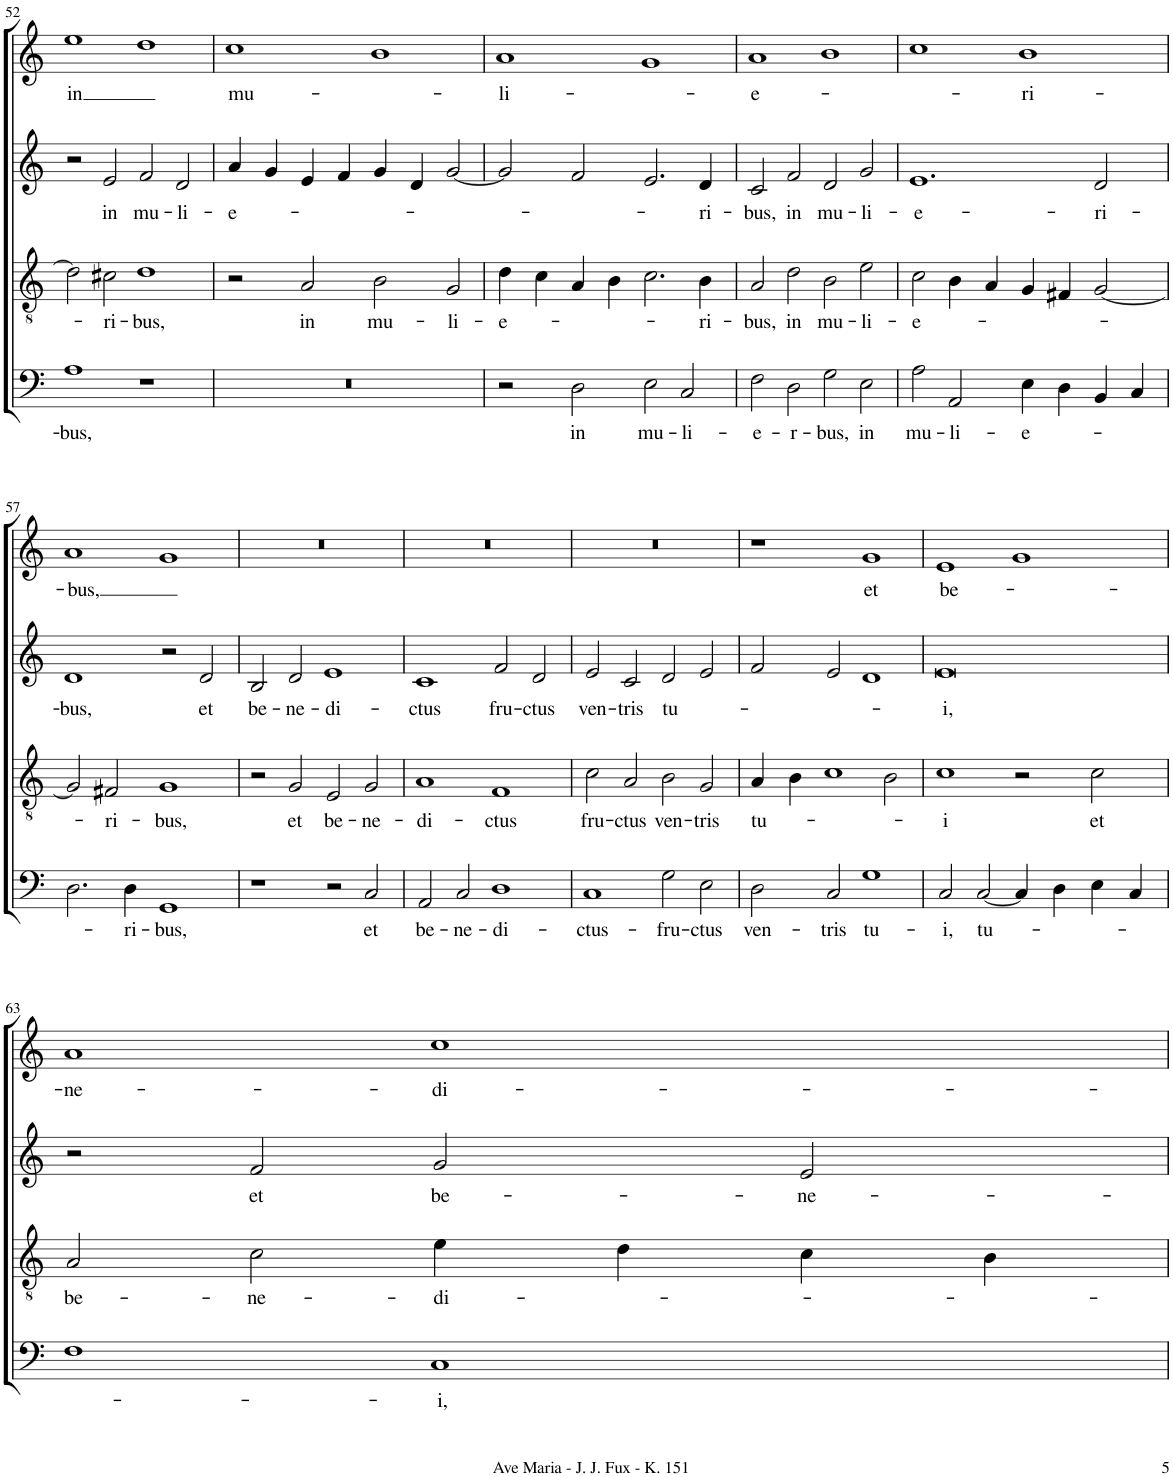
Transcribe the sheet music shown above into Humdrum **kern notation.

**kern	**text	**kern	**text	**kern	**text	**kern	**text
*part4	*part4	*part3	*part3	*part2	*part2	*part1	*part1
*staff4	*staff4	*staff3	*staff3	*staff2	*staff2	*staff1	*staff1
*I"Bass	*	*I"Tenor	*	*I"Alto	*	*I"Soprano	*
!!LO:PB:g=z
*clefF4	*	*clefGv2	*	*clefG2	*	*clefG2	*
*k[]	*	*k[]	*	*k[]	*	*k[]	*
*M2/1	*	*M2/1	*	*M2/1	*	*M2/1	*
*met(c|)	*	*met(c|)	*	*met(c|)	*	*met(c|)	*
=52	=52	=52	=52	=52	=52	=52	=52
!	!LO:LY:b	!	!	!	!	!	!LO:LY:b
1A	-bus,	2d\]	.	2r	.	1ee	in
!	!	!	!LO:LY:b	!	!LO:LY:b	!	!
.	.	2c#X\	-ri-	2e/	in	.	.
!	!	!	!LO:LY:b	!	!LO:LY:b	!	!
1r	.	1d	-bus,	2f/	mu-	1dd	.
!	!	!	!	!	!LO:LY:b	!	!
.	.	.	.	2d/	-li-	.	.
=53	=53	=53	=53	=53	=53	=53	=53
!	!	!	!	!	!LO:LY:b	!	!LO:LY:b
0r	.	2r	.	4a/	-e-	1cc	mu-
.	.	.	.	4g/	.	.	.
!	!	!	!LO:LY:b	!	!	!	!
.	.	2A/	in	4e/	.	.	.
.	.	.	.	4f/	.	.	.
!	!	!	!LO:LY:b	!	!	!	!
.	.	2B\	mu-	4g/	.	1b	.
.	.	.	.	4d/	.	.	.
!	!	!	!LO:LY:b	!	!	!	!
.	.	2G/	-li-	[2g/	.	.	.
=54	=54	=54	=54	=54	=54	=54	=54
!	!	!	!LO:LY:b	!	!	!	!LO:LY:b
2r	.	4d\	-e-	2g/]	.	1a	-li-
.	.	4c\	.	.	.	.	.
!	!LO:LY:b	!	!	!	!	!	!
2D\	in	4A/	.	2f/	.	.	.
.	.	4B\	.	.	.	.	.
!	!LO:LY:b	!	!	!	!	!	!
2E\	mu-	2.c\	.	2.e/	.	1g	.
!	!LO:LY:b	!	!	!	!	!	!
2C/	-li-	.	.	.	.	.	.
!	!	!	!LO:LY:b	!	!LO:LY:b	!	!
.	.	4B\	-ri-	4d/	-ri-	.	.
=55	=55	=55	=55	=55	=55	=55	=55
!	!LO:LY:b	!	!LO:LY:b	!	!LO:LY:b	!	!LO:LY:b
2F\	-e-	2A/	-bus,	2c/	-bus,	1a	-e-
!	!LO:LY:b	!	!LO:LY:b	!	!LO:LY:b	!	!
2D\	-r-	2d\	in	2f/	in	.	.
!	!LO:LY:b	!	!LO:LY:b	!	!LO:LY:b	!	!
2G\	-bus,	2B\	mu-	2d/	mu-	1b	.
!	!LO:LY:b	!	!LO:LY:b	!	!LO:LY:b	!	!
2E\	in	2e\	-li-	2g/	-li-	.	.
=56	=56	=56	=56	=56	=56	=56	=56
!	!LO:LY:b	!	!LO:LY:b	!	!LO:LY:b	!	!
2A\	mu-	2c\	-e-	1.e	-e-	1cc	.
!	!LO:LY:b	!	!	!	!	!	!
2AA/	-li-	4B\	.	.	.	.	.
.	.	4A/	.	.	.	.	.
!	!LO:LY:b	!	!	!	!	!	!LO:LY:b
4E\	-e-	4G/	.	.	.	1b	-ri-
4D\	.	4F#X/	.	.	.	.	.
!	!	!	!	!	!LO:LY:b	!	!
4BB/	.	[2G/	.	2d/	ri-	.	.
4C/	.	.	.	.	.	.	.
!!LO:LB:g=z
=57	=57	=57	=57	=57	=57	=57	=57
!	!	!	!	!	!LO:LY:b	!	!LO:LY:b
2.D\	.	2G/]	.	1d	-bus,	1a	-bus,
!	!	!	!LO:LY:b	!	!	!	!
.	.	2F#X/	-ri-	.	.	.	.
!	!LO:LY:b	!	!	!	!	!	!
4D\	-ri-	.	.	.	.	.	.
!	!LO:LY:b	!	!LO:LY:b	!	!	!	!
1GG	-bus,	1G	-bus,	2r	.	1g	.
!	!	!	!	!	!LO:LY:b	!	!
.	.	.	.	2d/	et	.	.
=58	=58	=58	=58	=58	=58	=58	=58
!	!	!	!	!	!LO:LY:b	!	!
1r	.	2r	.	2B/	be-	0r	.
!	!	!	!LO:LY:b	!	!LO:LY:b	!	!
.	.	2G/	et	2d/	-ne-	.	.
!	!	!	!LO:LY:b	!	!LO:LY:b	!	!
2r	.	2E/	be-	1e	-di-	.	.
!	!LO:LY:b	!	!LO:LY:b	!	!	!	!
2C/	et	2G/	-ne-	.	.	.	.
=59	=59	=59	=59	=59	=59	=59	=59
!	!LO:LY:b	!	!LO:LY:b	!	!LO:LY:b	!	!
2AA/	be-	1A	-di-	1c	-ctus	0r	.
!	!LO:LY:b	!	!	!	!	!	!
2C/	-ne-	.	.	.	.	.	.
!	!LO:LY:b	!	!LO:LY:b	!	!LO:LY:b	!	!
1D	-di-	1F	-ctus	2f/	fru-	.	.
!	!	!	!	!	!LO:LY:b	!	!
.	.	.	.	2d/	-ctus	.	.
=60	=60	=60	=60	=60	=60	=60	=60
!	!LO:LY:b	!	!LO:LY:b	!	!LO:LY:b	!	!
1C	-ctus-	2c\	fru-	2e/	ven-	0r	.
!	!	!	!LO:LY:b	!	!LO:LY:b	!	!
.	.	2A/	-ctus	2c/	-tris	.	.
!	!LO:LY:b	!	!LO:LY:b	!	!LO:LY:b	!	!
2G\	-fru-	2B\	ven-	2d/	tu-	.	.
!	!LO:LY:b	!	!LO:LY:b	!	!	!	!
2E\	-ctus	2G/	-tris	2e/	.	.	.
=61	=61	=61	=61	=61	=61	=61	=61
!	!LO:LY:b	!	!LO:LY:b	!	!	!	!
2D\	ven-	4A/	tu-	2f/	.	1r	.
.	.	4B\	.	.	.	.	.
!	!LO:LY:b	!	!	!	!	!	!
2C/	-tris	1c	.	2e/	.	.	.
!	!LO:LY:b	!	!	!	!	!	!LO:LY:b
1G	tu-	.	.	1d	.	1g	et
.	.	2B\	.	.	.	.	.
=62	=62	=62	=62	=62	=62	=62	=62
!	!LO:LY:b	!	!LO:LY:b	!	!LO:LY:b	!	!LO:LY:b
2C/	-i,	1c	-i	0e	-i,	1e	be-
!	!LO:LY:b	!	!	!	!	!	!
[2C/	tu-	.	.	.	.	.	.
4C/]	.	2r	.	.	.	1g	.
4D\	.	.	.	.	.	.	.
!	!	!	!LO:LY:b	!	!	!	!
4E\	.	2c\	et	.	.	.	.
4C/	.	.	.	.	.	.	.
!!LO:LB:g=z
=63	=63	=63	=63	=63	=63	=63	=63
!	!	!	!LO:LY:b	!	!	!	!LO:LY:b
1F	.	2A/	be-	2r	.	1a	-ne-
!	!	!	!LO:LY:b	!	!LO:LY:b	!	!
.	.	2c\	-ne-	2f/	et	.	.
!	!LO:LY:b	!	!LO:LY:b	!	!LO:LY:b	!	!LO:LY:b
1C	-i,	4e\	-di-	2g/	be-	1cc	-di-
.	.	4d\	.	.	.	.	.
!	!	!	!	!	!LO:LY:b	!	!
.	.	4c\	.	2e/	-ne-	.	.
.	.	4B\	.	.	.	.	.
=	=	=	=	=	=	=	=
*-	*-	*-	*-	*-	*-	*-	*-
